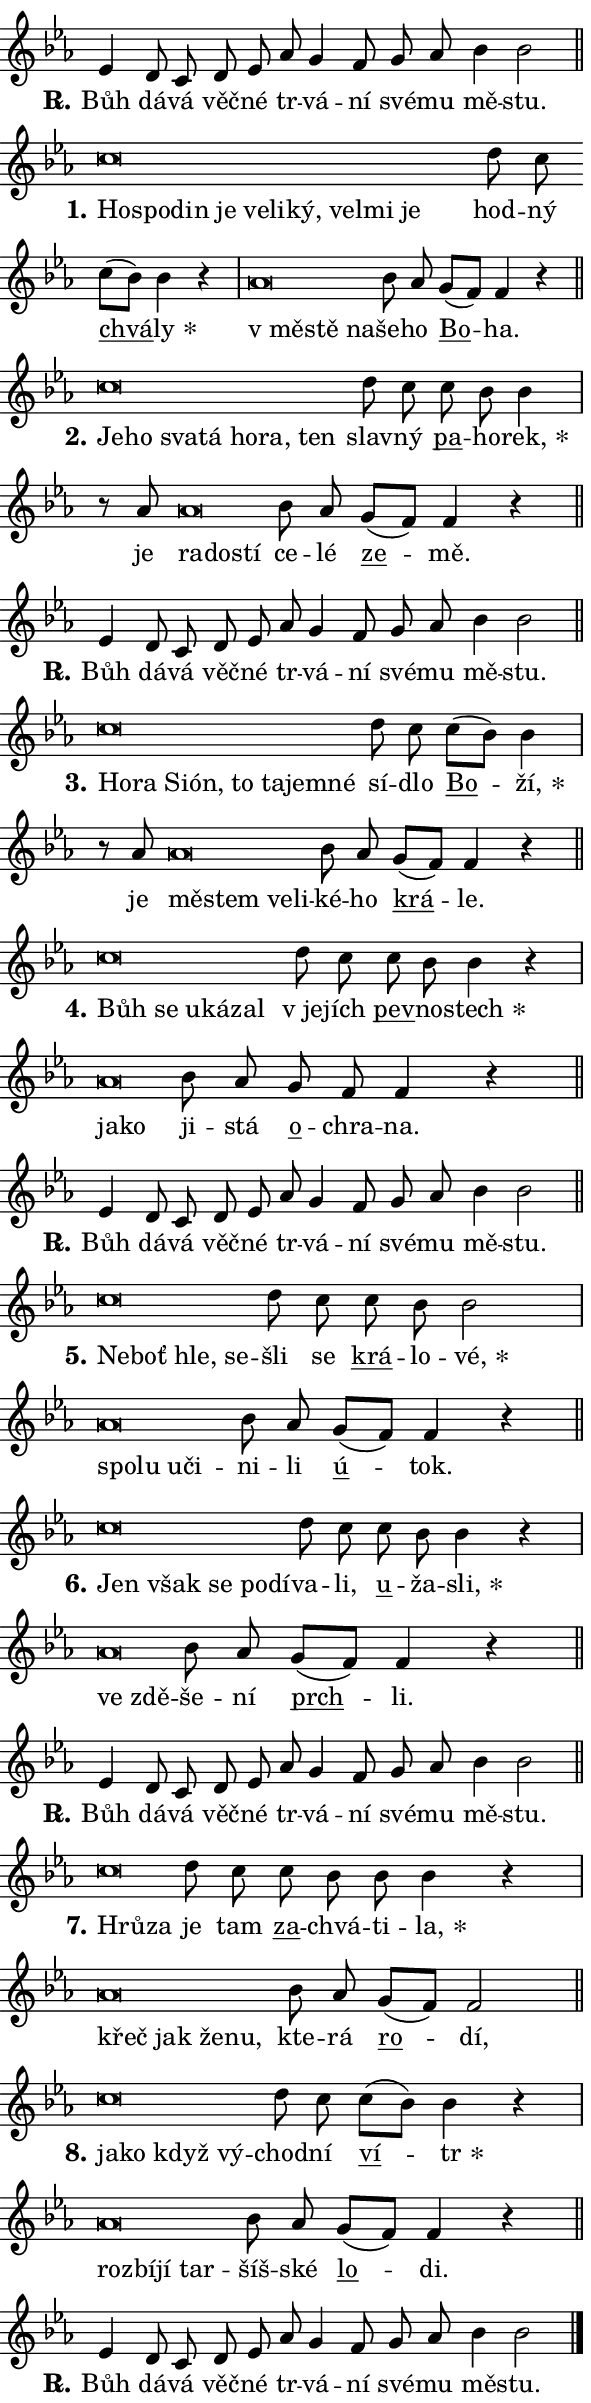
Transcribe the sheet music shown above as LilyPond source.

\version "2.24.0"
\header { tagline = "" }
\paper {
  indent = 0\cm
  top-margin = 0\cm
  right-margin = 0.13\cm % to fit lyric hyphens
  bottom-margin = 0\cm
  left-margin = 0\cm
  paper-width = 10\cm
  page-breaking = #ly:one-page-breaking
  system-system-spacing.basic-distance = #11
  score-system-spacing.basic-distance = #11
  ragged-last = ##f
}


%% Author: Thomas Morley
%% https://lists.gnu.org/archive/html/lilypond-user/2020-05/msg00002.html
#(define (line-position grob)
"Returns position of @var[grob} in current system:
   @code{'start}, if at first time-step
   @code{'end}, if at last time-step
   @code{'middle} otherwise
"
  (let* ((col (ly:item-get-column grob))
         (ln (ly:grob-object col 'left-neighbor))
         (rn (ly:grob-object col 'right-neighbor))
         (col-to-check-left (if (ly:grob? ln) ln col))
         (col-to-check-right (if (ly:grob? rn) rn col))
         (break-dir-left
           (and
             (ly:grob-property col-to-check-left 'non-musical #f)
             (ly:item-break-dir col-to-check-left)))
         (break-dir-right
           (and
             (ly:grob-property col-to-check-right 'non-musical #f)
             (ly:item-break-dir col-to-check-right))))
        (cond ((eqv? 1 break-dir-left) 'start)
              ((eqv? -1 break-dir-right) 'end)
              (else 'middle))))

#(define (tranparent-at-line-position vctor)
  (lambda (grob)
  "Relying on @code{line-position} select the relevant enry from @var{vctor}.
Used to determine transparency,"
    (case (line-position grob)
      ((end) (not (vector-ref vctor 0)))
      ((middle) (not (vector-ref vctor 1)))
      ((start) (not (vector-ref vctor 2))))))

noteHeadBreakVisibility =
#(define-music-function (break-visibility)(vector?)
"Makes @code{NoteHead}s transparent relying on @var{break-visibility}"
#{
  \override NoteHead.transparent =
    #(tranparent-at-line-position break-visibility)
#})

#(define delete-ledgers-for-transparent-note-heads
  (lambda (grob)
    "Reads whether a @code{NoteHead} is transparent.
If so this @code{NoteHead} is removed from @code{'note-heads} from
@var{grob}, which is supposed to be @code{LedgerLineSpanner}.
As a result ledgers are not printed for this @code{NoteHead}"
    (let* ((nhds-array (ly:grob-object grob 'note-heads))
           (nhds-list
             (if (ly:grob-array? nhds-array)
                 (ly:grob-array->list nhds-array)
                 '()))
           ;; Relies on the transparent-property being done before
           ;; Staff.LedgerLineSpanner.after-line-breaking is executed.
           ;; This is fragile ...
           (to-keep
             (remove
               (lambda (nhd)
                 (ly:grob-property nhd 'transparent #f))
               nhds-list)))
      ;; TODO find a better method to iterate over grob-arrays, similiar
      ;; to filter/remove etc for lists
      ;; For now rebuilt from scratch
      (set! (ly:grob-object grob 'note-heads)  '())
      (for-each
        (lambda (nhd)
          (ly:pointer-group-interface::add-grob grob 'note-heads nhd))
        to-keep))))

squashNotes = {
  \override NoteHead.X-extent = #'(-0.2 . 0.2)
  \override NoteHead.Y-extent = #'(-0.75 . 0)
  \override NoteHead.stencil =
    #(lambda (grob)
       (let ((pos (ly:grob-property grob 'staff-position)))
         (begin
           (if (< pos -7) (display "ERROR: Lower brevis then expected\n") (display ""))
           (if (<= pos -6) ly:text-interface::print ly:note-head::print))))
}
unSquashNotes = {
  \revert NoteHead.X-extent
  \revert NoteHead.Y-extent
  \revert NoteHead.stencil
}

hideNotes = \noteHeadBreakVisibility #begin-of-line-visible
unHideNotes = \noteHeadBreakVisibility #all-visible

% work-around for resetting accidentals
% https://lilypond.org/doc/v2.23/Documentation/notation/displaying-rhythms#unmetered-music
cadenzaMeasure = {
  \cadenzaOff
  \partial 1024 s1024
  \cadenzaOn
}

#(define-markup-command (accent layout props text) (markup?)
  "Underline accented syllable"
  (interpret-markup layout props
    #{\markup \override #'(offset . 4.3) \underline { #text }#}))

responsum = \markup \concat {
  "R" \hspace #-1.05 \path #0.1 #'((moveto 0 0.07) (lineto 0.9 0.8)) \hspace #0.05 "."
}

spaceSize = #0.6828661417322834 % exact space size for TeX Gyre Schola

\layout {
  \context {
    \Staff
    \remove "Time_signature_engraver"
    \override LedgerLineSpanner.after-line-breaking = #delete-ledgers-for-transparent-note-heads
  }
  \context {
    \Lyrics {
      \override LyricSpace.minimum-distance = \spaceSize
      \override LyricText.font-name = #"TeX Gyre Schola"
      \override LyricText.font-size = 1
      \override StanzaNumber.font-name = #"TeX Gyre Schola Bold"
      \override StanzaNumber.font-size = 1
    }
  }
  \context {
    \Score 
    \override NoteHead.text =
      #(lambda (grob) 
        (let ((pos (ly:grob-property grob 'staff-position)))
          #{\markup {
            \combine
              \halign #-0.55 \raise #(if (= pos -6) 0 0.5) \override #'(thickness . 2) \draw-line #'(3.2 . 0)
              \musicglyph "noteheads.sM1"
          }#}))
  }
}

% magnetic-lyrics.ily
%
%   written by
%     Jean Abou Samra <jean@abou-samra.fr>
%     Werner Lemberg <wl@gnu.org>
%
%   adapted by
%     Jiri Hon <jiri.hon@gmail.com>
%
% Version 2022-Apr-15

% https://www.mail-archive.com/lilypond-user@gnu.org/msg149350.html

#(define (Left_hyphen_pointer_engraver context)
   "Collect syllable-hyphen-syllable occurrences in lyrics and store
them in properties.  This engraver only looks to the left.  For
example, if the lyrics input is @code{foo -- bar}, it does the
following.

@itemize @bullet
@item
Set the @code{text} property of the @code{LyricHyphen} grob between
@q{foo} and @q{bar} to @code{foo}.

@item
Set the @code{left-hyphen} property of the @code{LyricText} grob with
text @q{foo} to the @code{LyricHyphen} grob between @q{foo} and
@q{bar}.
@end itemize

Use this auxiliary engraver in combination with the
@code{lyric-@/text::@/apply-@/magnetic-@/offset!} hook."
   (let ((hyphen #f)
         (text #f))
     (make-engraver
      (acknowledgers
       ((lyric-syllable-interface engraver grob source-engraver)
        (set! text grob)))
      (end-acknowledgers
       ((lyric-hyphen-interface engraver grob source-engraver)
        ;(when (not (grob::has-interface grob 'lyric-space-interface))
          (set! hyphen grob)));)
      ((stop-translation-timestep engraver)
       (when (and text hyphen)
         (ly:grob-set-object! text 'left-hyphen hyphen))
       (set! text #f)
       (set! hyphen #f)))))

#(define (lyric-text::apply-magnetic-offset! grob)
   "If the space between two syllables is less than the value in
property @code{LyricText@/.details@/.squash-threshold}, move the right
syllable to the left so that it gets concatenated with the left
syllable.

Use this function as a hook for
@code{LyricText@/.after-@/line-@/breaking} if the
@code{Left_@/hyphen_@/pointer_@/engraver} is active."
   (let ((hyphen (ly:grob-object grob 'left-hyphen #f)))
     (when hyphen
       (let ((left-text (ly:spanner-bound hyphen LEFT)))
         (when (grob::has-interface left-text 'lyric-syllable-interface)
           (let* ((common (ly:grob-common-refpoint grob left-text X))
                  (this-x-ext (ly:grob-extent grob common X))
                  (left-x-ext
                   (begin
                     ;; Trigger magnetism for left-text.
                     (ly:grob-property left-text 'after-line-breaking)
                     (ly:grob-extent left-text common X)))
                  ;; `delta` is the gap width between two syllables.
                  (delta (- (interval-start this-x-ext)
                            (interval-end left-x-ext)))
                  (details (ly:grob-property grob 'details))
                  (threshold (assoc-get 'squash-threshold details 0.2)))
             (when (< delta threshold)
               (let* (;; We have to manipulate the input text so that
                      ;; ligatures crossing syllable boundaries are not
                      ;; disabled.  For languages based on the Latin
                      ;; script this is essentially a beautification.
                      ;; However, for non-Western scripts it can be a
                      ;; necessity.
                      (lt (ly:grob-property left-text 'text))
                      (rt (ly:grob-property grob 'text))
                      (is-space (grob::has-interface hyphen 'lyric-space-interface))
                      (space (if is-space " " ""))
                      (extra-delta (if is-space spaceSize 0))
                      ;; Append new syllable.
                      (ltrt-space (if (and (string? lt) (string? rt))
                                (string-append lt space rt)
                                (make-concat-markup (list lt space rt))))
                      ;; Right-align `ltrt` to the right side.
                      (ltrt-space-markup (grob-interpret-markup
                               grob
                               (make-translate-markup
                                (cons (interval-length this-x-ext) 0)
                                (make-right-align-markup ltrt-space)))))
                 (begin
                   ;; Don't print `left-text`.
                   (ly:grob-set-property! left-text 'stencil #f)
                   ;; Set text and stencil (which holds all collected
                   ;; syllables so far) and shift it to the left.
                   (ly:grob-set-property! grob 'text ltrt-space)
                   (ly:grob-set-property! grob 'stencil ltrt-space-markup)
                   (ly:grob-translate-axis! grob (- (- delta extra-delta)) X))))))))))


#(define (lyric-hyphen::displace-bounds-first grob)
   ;; Make very sure this callback isn't triggered too early.
   (let ((left (ly:spanner-bound grob LEFT))
         (right (ly:spanner-bound grob RIGHT)))
     (ly:grob-property left 'after-line-breaking)
     (ly:grob-property right 'after-line-breaking)
     (ly:lyric-hyphen::print grob)))

squashThreshold = #0.4

\layout {
  \context {
    \Lyrics
    \consists #Left_hyphen_pointer_engraver
    \override LyricText.after-line-breaking =
      #lyric-text::apply-magnetic-offset!
    \override LyricHyphen.stencil = #lyric-hyphen::displace-bounds-first
    \override LyricText.details.squash-threshold = \squashThreshold
    \override LyricHyphen.minimum-distance = 0
    \override LyricHyphen.minimum-length = \squashThreshold
  }
}

squashText = \override LyricText.details.squash-threshold = 9999
unSquashText = \override LyricText.details.squash-threshold = \squashThreshold

leftText = \override LyricText.self-alignment-X = #LEFT
unLeftText = \revert LyricText.self-alignment-X

starOffset = #(lambda (grob) 
                (let ((x_offset (ly:self-alignment-interface::aligned-on-x-parent grob)))
                  (if (= x_offset 0) 0 (+ x_offset 1.2))))

star = #(define-music-function (syllable)(string?)
"Append star separator at the end of a syllable"
#{
  \once \override LyricText.X-offset = #starOffset
  \lyricmode { \markup {
    #syllable
    \override #'((font-name . "TeX Gyre Schola Bold")) \hspace #0.2 \lower #0.65 \larger "*"
  } }
#})

starAccent = #(define-music-function (syllable)(string?)
"Append star separator at the end of a syllable and make accent"
#{
  \once \override LyricText.X-offset = #starOffset
  \lyricmode { \markup {
    \accent #syllable
    \override #'((font-name . "TeX Gyre Schola Bold")) \hspace #0.2 \lower #0.65 \larger "*"
  } }
#})

breath = #(define-music-function (syllable)(string?)
"Append breathing indicator at the end of a syllable"
#{
  \lyricmode { \markup { #syllable "+" } }
#})

optionalBreath = #(define-music-function (syllable)(string?)
"Append optional breathing indicator at the end of a syllable"
#{
  \lyricmode { \markup { #syllable "(+)" } }
#})


\score {
    <<
        \new Voice = "melody" { \cadenzaOn \key es \major \relative { es'4 d8 c d es \bar "" as g4 f8 \bar "" g as bes4 bes2 \cadenzaMeasure \bar "||" \break } }
        \new Lyrics \lyricsto "melody" { \lyricmode { \set stanza = \responsum
Bůh dá -- vá věč -- né tr -- vá -- ní své -- mu mě -- stu. } }
    >>
    \layout {}
}

\score {
    <<
        \new Voice = "melody" { \cadenzaOn \key es \major \relative { \squashNotes c''\breve*1/16 \hideNotes \breve*1/16 \bar "" \breve*1/16 \bar "" \breve*1/16 \bar "" \breve*1/16 \bar "" \breve*1/16 \bar "" \breve*1/16 \bar "" \breve*1/16 \bar "" \breve*1/16 \breve*1/16 \bar "" \unHideNotes \unSquashNotes d8 c \bar "" c[( bes)] bes4 r \cadenzaMeasure \bar "|" \squashNotes as\breve*1/16 \hideNotes \breve*1/16 \breve*1/16 \bar "" \unHideNotes \unSquashNotes bes8 as \bar "" g[( f)] f4 r \cadenzaMeasure \bar "||" \break } }
        \new Lyrics \lyricsto "melody" { \lyricmode { \set stanza = "1."
\leftText Ho -- \squashText spo -- din je ve -- li -- ký, vel -- mi je \unLeftText \unSquashText hod -- ný \markup \accent chvá -- \star ly \leftText "v mě" -- \squashText stě na -- \unLeftText \unSquashText še -- ho \markup \accent Bo -- ha. } }
    >>
    \layout {}
}

\score {
    <<
        \new Voice = "melody" { \cadenzaOn \key es \major \relative { \squashNotes c''\breve*1/16 \hideNotes \breve*1/16 \bar "" \breve*1/16 \bar "" \breve*1/16 \bar "" \breve*1/16 \bar "" \breve*1/16 \breve*1/16 \bar "" \unHideNotes \unSquashNotes d8 c \bar "" c bes bes4 \cadenzaMeasure \bar "|" r8 as8 \squashNotes as\breve*1/16 \hideNotes \breve*1/16 \breve*1/16 \bar "" \unHideNotes \unSquashNotes bes8 as \bar "" g[( f)] f4 r \cadenzaMeasure \bar "||" \break } }
        \new Lyrics \lyricsto "melody" { \lyricmode { \set stanza = "2."
\leftText Je -- \squashText ho sva -- tá ho -- ra, ten \unLeftText \unSquashText slav -- ný \markup \accent pa -- ho -- \star rek, je \leftText ra -- \squashText do -- stí \unLeftText \unSquashText ce -- lé \markup \accent ze -- mě. } }
    >>
    \layout {}
}

\score {
    <<
        \new Voice = "melody" { \cadenzaOn \key es \major \relative { es'4 d8 c d es \bar "" as g4 f8 \bar "" g as bes4 bes2 \cadenzaMeasure \bar "||" \break } }
        \new Lyrics \lyricsto "melody" { \lyricmode { \set stanza = \responsum
Bůh dá -- vá věč -- né tr -- vá -- ní své -- mu mě -- stu. } }
    >>
    \layout {}
}

\score {
    <<
        \new Voice = "melody" { \cadenzaOn \key es \major \relative { \squashNotes c''\breve*1/16 \hideNotes \breve*1/16 \bar "" \breve*1/16 \bar "" \breve*1/16 \bar "" \breve*1/16 \bar "" \breve*1/16 \bar "" \breve*1/16 \breve*1/16 \bar "" \unHideNotes \unSquashNotes d8 c \bar "" c[( bes)] bes4 \cadenzaMeasure \bar "|" r8 as8 \squashNotes as\breve*1/16 \hideNotes \breve*1/16 \bar "" \breve*1/16 \breve*1/16 \bar "" \unHideNotes \unSquashNotes bes8 as \bar "" g[( f)] f4 r \cadenzaMeasure \bar "||" \break } }
        \new Lyrics \lyricsto "melody" { \lyricmode { \set stanza = "3."
\leftText Ho -- \squashText ra Si -- ón, to ta -- jem -- né \unLeftText \unSquashText sí -- dlo \markup \accent Bo -- \star ží, je \leftText mě -- \squashText stem ve -- li -- \unLeftText \unSquashText ké -- ho \markup \accent krá -- le. } }
    >>
    \layout {}
}

\score {
    <<
        \new Voice = "melody" { \cadenzaOn \key es \major \relative { \squashNotes c''\breve*1/16 \hideNotes \breve*1/16 \bar "" \breve*1/16 \bar "" \breve*1/16 \breve*1/16 \bar "" \unHideNotes \unSquashNotes d8 c \bar "" c bes bes4 r \cadenzaMeasure \bar "|" \squashNotes as\breve*1/16 \hideNotes \breve*1/16 \bar "" \unHideNotes \unSquashNotes bes8 as \bar "" g f f4 r \cadenzaMeasure \bar "||" \break } }
        \new Lyrics \lyricsto "melody" { \lyricmode { \set stanza = "4."
\leftText Bůh \squashText se u -- ká -- zal \unLeftText \unSquashText "v je" -- jích \markup \accent pev -- no -- \star stech \leftText ja -- \squashText ko \unLeftText \unSquashText ji -- stá \markup \accent o -- chra -- na. } }
    >>
    \layout {}
}

\score {
    <<
        \new Voice = "melody" { \cadenzaOn \key es \major \relative { es'4 d8 c d es \bar "" as g4 f8 \bar "" g as bes4 bes2 \cadenzaMeasure \bar "||" \break } }
        \new Lyrics \lyricsto "melody" { \lyricmode { \set stanza = \responsum
Bůh dá -- vá věč -- né tr -- vá -- ní své -- mu mě -- stu. } }
    >>
    \layout {}
}

\score {
    <<
        \new Voice = "melody" { \cadenzaOn \key es \major \relative { \squashNotes c''\breve*1/16 \hideNotes \breve*1/16 \bar "" \breve*1/16 \breve*1/16 \bar "" \unHideNotes \unSquashNotes d8 c \bar "" c bes bes2 \cadenzaMeasure \bar "|" \squashNotes as\breve*1/16 \hideNotes \breve*1/16 \bar "" \breve*1/16 \breve*1/16 \bar "" \unHideNotes \unSquashNotes bes8 as \bar "" g[( f)] f4 r \cadenzaMeasure \bar "||" \break } }
        \new Lyrics \lyricsto "melody" { \lyricmode { \set stanza = "5."
\leftText Ne -- \squashText boť hle, se -- \unLeftText \unSquashText šli se \markup \accent krá -- lo -- \star vé, \leftText spo -- \squashText lu u -- či -- \unLeftText \unSquashText ni -- li \markup \accent ú -- tok. } }
    >>
    \layout {}
}

\score {
    <<
        \new Voice = "melody" { \cadenzaOn \key es \major \relative { \squashNotes c''\breve*1/16 \hideNotes \breve*1/16 \bar "" \breve*1/16 \bar "" \breve*1/16 \breve*1/16 \bar "" \unHideNotes \unSquashNotes d8 c \bar "" c bes bes4 r \cadenzaMeasure \bar "|" \squashNotes as\breve*1/16 \hideNotes \breve*1/16 \bar "" \unHideNotes \unSquashNotes bes8 as \bar "" g[( f)] f4 r \cadenzaMeasure \bar "||" \break } }
        \new Lyrics \lyricsto "melody" { \lyricmode { \set stanza = "6."
\leftText Jen \squashText však se po -- dí -- \unLeftText \unSquashText va -- li, \markup \accent u -- ža -- \star sli, \leftText ve \squashText zdě -- \unLeftText \unSquashText še -- ní \markup \accent prch -- li. } }
    >>
    \layout {}
}

\score {
    <<
        \new Voice = "melody" { \cadenzaOn \key es \major \relative { es'4 d8 c d es \bar "" as g4 f8 \bar "" g as bes4 bes2 \cadenzaMeasure \bar "||" \break } }
        \new Lyrics \lyricsto "melody" { \lyricmode { \set stanza = \responsum
Bůh dá -- vá věč -- né tr -- vá -- ní své -- mu mě -- stu. } }
    >>
    \layout {}
}

\score {
    <<
        \new Voice = "melody" { \cadenzaOn \key es \major \relative { \squashNotes c''\breve*1/16 \hideNotes \breve*1/16 \bar "" \unHideNotes \unSquashNotes d8 c \bar "" c bes bes bes4 r \cadenzaMeasure \bar "|" \squashNotes as\breve*1/16 \hideNotes \breve*1/16 \bar "" \breve*1/16 \breve*1/16 \bar "" \unHideNotes \unSquashNotes bes8 as \bar "" g[( f)] f2 \cadenzaMeasure \bar "||" \break } }
        \new Lyrics \lyricsto "melody" { \lyricmode { \set stanza = "7."
\leftText Hrů -- \squashText za \unLeftText \unSquashText je tam \markup \accent za -- chvá -- ti -- \star la, \leftText křeč \squashText jak že -- nu, \unLeftText \unSquashText kte -- rá \markup \accent ro -- dí, } }
    >>
    \layout {}
}

\score {
    <<
        \new Voice = "melody" { \cadenzaOn \key es \major \relative { \squashNotes c''\breve*1/16 \hideNotes \breve*1/16 \bar "" \breve*1/16 \breve*1/16 \bar "" \unHideNotes \unSquashNotes d8 c \bar "" c[( bes)] bes4 r \cadenzaMeasure \bar "|" \squashNotes as\breve*1/16 \hideNotes \breve*1/16 \bar "" \breve*1/16 \breve*1/16 \bar "" \unHideNotes \unSquashNotes bes8 as \bar "" g[( f)] f4 r \cadenzaMeasure \bar "||" \break } }
        \new Lyrics \lyricsto "melody" { \lyricmode { \set stanza = "8."
\leftText ja -- \squashText ko když vý -- \unLeftText \unSquashText chod -- ní \markup \accent ví -- \star tr \leftText roz -- \squashText bí -- jí tar -- \unLeftText \unSquashText šíš -- ské \markup \accent lo -- di. } }
    >>
    \layout {}
}

\score {
    <<
        \new Voice = "melody" { \cadenzaOn \key es \major \relative { es'4 d8 c d es \bar "" as g4 f8 \bar "" g as bes4 bes2 \cadenzaMeasure \bar "||" \break } \bar "|." }
        \new Lyrics \lyricsto "melody" { \lyricmode { \set stanza = \responsum
Bůh dá -- vá věč -- né tr -- vá -- ní své -- mu mě -- stu. } }
    >>
    \layout {}
}
